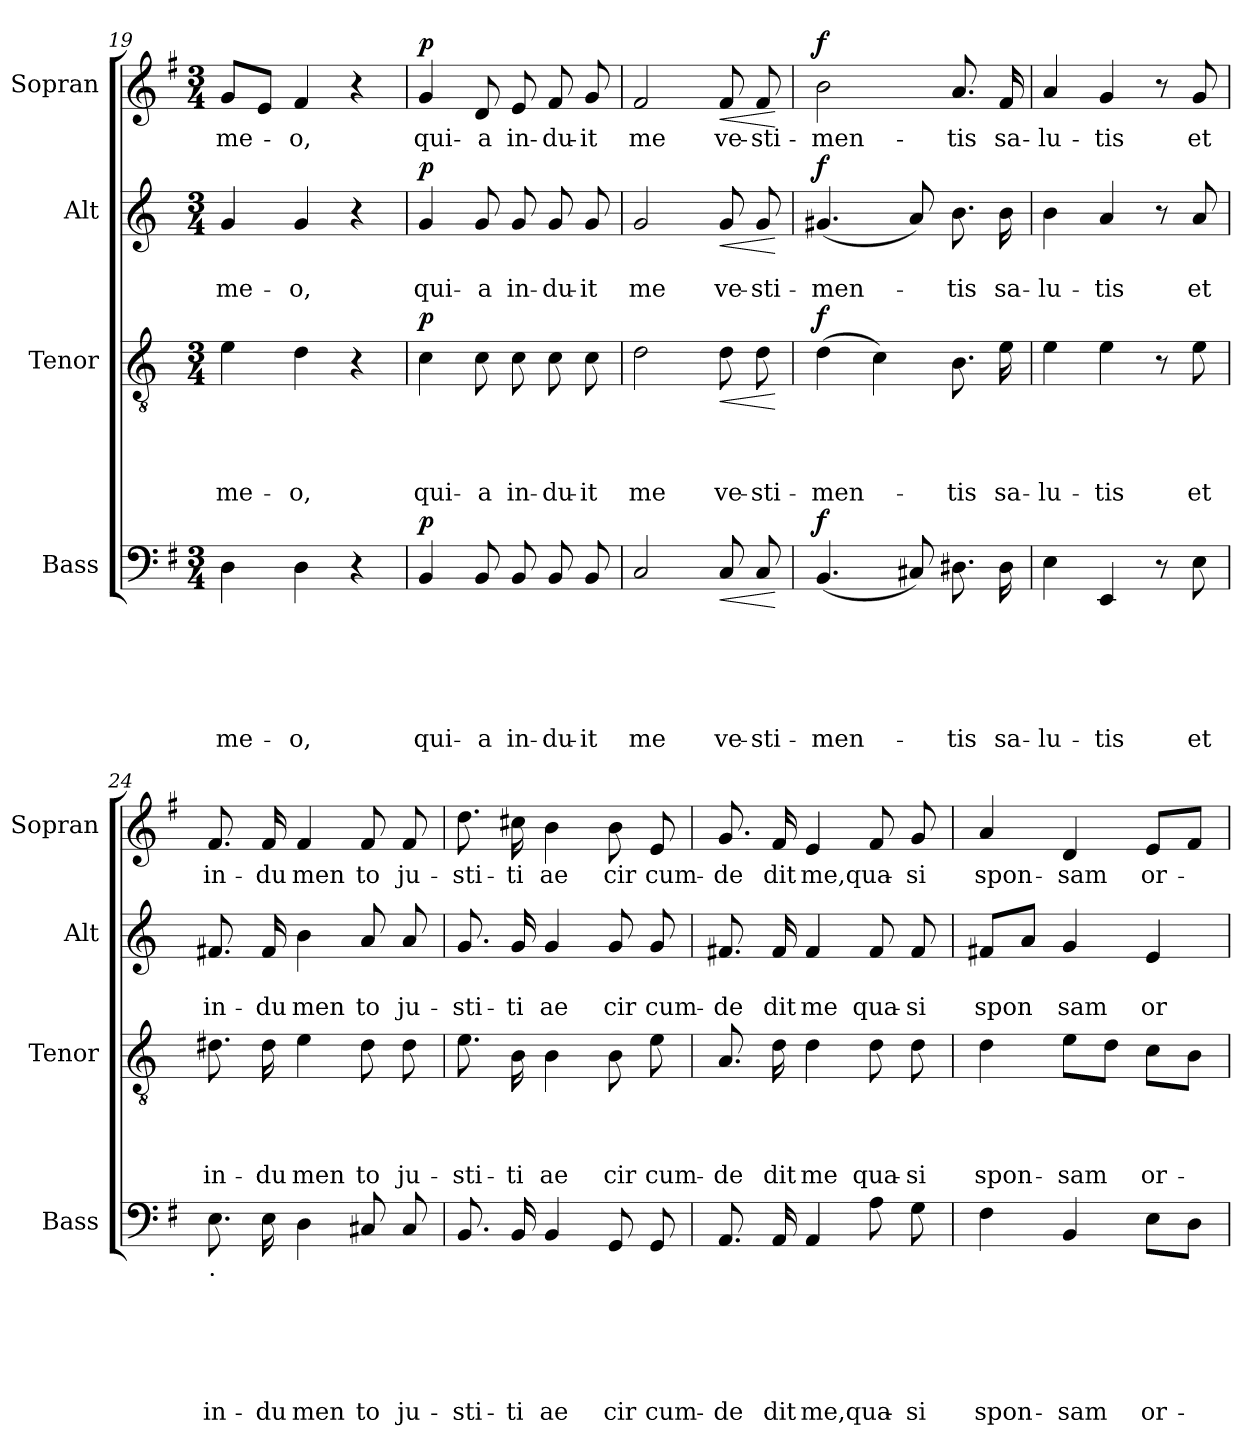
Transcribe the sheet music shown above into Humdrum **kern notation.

**kern	**text	**text	**text	**text	**text	**text	**dynam	**kern	**text	**text	**text	**text	**dynam	**kern	**text	**text	**dynam	**kern	**text	**dynam
*part4	*part4	*part4	*part4	*part4	*part4	*part4	*part4	*part3	*part3	*part3	*part3	*part3	*part3	*part2	*part2	*part2	*part2	*part1	*part1	*part1
*staff4	*staff4	*staff4	*staff4	*staff4	*staff4	*staff4	*staff4	*staff3	*staff3	*staff3	*staff3	*staff3	*staff3	*staff2	*staff2	*staff2	*staff2	*staff1	*staff1	*staff1
*I"Bass	*	*	*	*	*	*	*	*I"Tenor	*	*	*	*	*	*I"Alt	*	*	*	*I"Sopran	*	*
*I'Bass	*	*	*	*	*	*	*	*I'Tenor	*	*	*	*	*	*I'Alt	*	*	*	*I'Sopran	*	*
*clefF4	*	*	*	*	*	*	*	*clefGv2	*	*	*	*	*	*clefG2	*	*	*	*clefG2	*	*
*ITrd-3c-5	*	*	*	*	*	*	*	*	*	*	*	*	*	*	*	*	*	*ITrd-3c-5	*	*
*k[]	*	*	*	*	*	*	*	*k[]	*	*	*	*	*	*k[]	*	*	*	*k[]	*	*
*C:	*	*	*	*	*	*	*	*C:	*	*	*	*	*	*C:	*	*	*	*C:	*	*
*M3/4	*	*	*	*	*	*	*	*M3/4	*	*	*	*	*	*M3/4	*	*	*	*M3/4	*	*
=19	=19	=19	=19	=19	=19	=19	=19	=19	=19	=19	=19	=19	=19	=19	=19	=19	=19	=19	=19	=19
!	!	!	!	!	!	!LO:LY:b	!	!	!	!	!	!LO:LY:b	!	!	!	!LO:LY:b	!	!	!LO:LY:b	!
4G\	.	.	.	.	.	me-	.	4e\	.	.	.	me-	.	4g/	.	me-	.	8cc/L	me-	.
.	.	.	.	.	.	.	.	.	.	.	.	.	.	.	.	.	.	8a/J	.	.
!	!	!	!	!	!	!LO:LY:b	!	!	!	!	!	!LO:LY:b	!	!	!	!LO:LY:b	!	!	!LO:LY:b	!
4G\	.	.	.	.	.	-o,	.	4d\	.	.	.	-o,	.	4g/	.	-o,	.	4b/	-o,	.
4r	.	.	.	.	.	.	.	4r	.	.	.	.	.	4r	.	.	.	4r	.	.
=20	=20	=20	=20	=20	=20	=20	=20	=20	=20	=20	=20	=20	=20	=20	=20	=20	=20	=20	=20	=20
!	!	!	!	!	!	!LO:LY:b	!LO:DY:a	!	!	!	!	!LO:LY:b	!LO:DY:a	!	!	!LO:LY:b	!LO:DY:a	!	!LO:LY:b	!LO:DY:a
4E/	.	.	.	.	.	qui-	p	4c\	.	.	.	qui-	p	4g/	.	qui-	p	4cc/	qui-	p
!	!	!	!	!	!	!LO:LY:b	!	!	!	!	!	!LO:LY:b	!	!	!	!LO:LY:b	!	!	!LO:LY:b	!
8E/	.	.	.	.	.	-a	.	8c\	.	.	.	-a	.	8g/	.	-a	.	8g/	-a	.
!	!	!	!	!	!	!LO:LY:b	!	!	!	!	!	!LO:LY:b	!	!	!	!LO:LY:b	!	!	!LO:LY:b	!
8E/	.	.	.	.	.	in-	.	8c\	.	.	.	in-	.	8g/	.	in-	.	8a/	in-	.
!	!	!	!	!	!	!LO:LY:b	!	!	!	!	!	!LO:LY:b	!	!	!	!LO:LY:b	!	!	!LO:LY:b	!
8E/	.	.	.	.	.	-du-	.	8c\	.	.	.	-du-	.	8g/	.	-du-	.	8b/	-du-	.
!	!	!	!	!	!	!LO:LY:b	!	!	!	!	!	!LO:LY:b	!	!	!	!LO:LY:b	!	!	!LO:LY:b	!
8E/	.	.	.	.	.	-it	.	8c\	.	.	.	-it	.	8g/	.	-it	.	8cc/	-it	.
=21	=21	=21	=21	=21	=21	=21	=21	=21	=21	=21	=21	=21	=21	=21	=21	=21	=21	=21	=21	=21
!	!	!	!	!	!	!LO:LY:b	!	!	!	!	!	!LO:LY:b	!	!	!	!LO:LY:b	!	!	!LO:LY:b	!
2F/	.	.	.	.	.	me	.	2d\	.	.	.	me	.	2g/	.	me	.	2b/	me	.
!	!	!	!	!	!	!LO:LY:b	!LO:HP:b	!	!	!	!	!LO:LY:b	!LO:HP:b	!	!	!LO:LY:b	!LO:HP:b	!	!LO:LY:b	!LO:HP:b
8F/	.	.	.	.	.	ve-	<	8d\	.	.	.	ve-	<	8g/	.	ve-	<	8b/	ve-	<
!	!	!	!	!	!	!LO:LY:b	!	!	!	!	!	!LO:LY:b	!	!	!	!LO:LY:b	!	!	!LO:LY:b	!
8F/	.	.	.	.	.	-sti-	.	8d\	.	.	.	-sti-	.	8g/	.	-sti-	.	8b/	-sti-	.
.	.	.	.	.	.	.	[	.	.	.	.	.	[	.	.	.	[	.	.	[
=22	=22	=22	=22	=22	=22	=22	=22	=22	=22	=22	=22	=22	=22	=22	=22	=22	=22	=22	=22	=22
!	!	!	!	!	!	!LO:LY:b	!LO:DY:a	!	!	!	!	!LO:LY:b	!LO:DY:a	!	!	!LO:LY:b	!LO:DY:a	!	!LO:LY:b	!LO:DY:a
(4.E/	.	.	.	.	.	-men-	f	(>4d\	.	.	.	-men-	f	(<4.g#X/	.	-men-	f	2ee\	-men-	f
.	.	.	.	.	.	.	.	4c\)	.	.	.	.	.	.	.	.	.	.	.	.
8F#X/)	.	.	.	.	.	.	.	.	.	.	.	.	.	8a/)	.	.	.	.	.	.
!	!	!	!	!	!	!LO:LY:b	!	!	!	!	!	!LO:LY:b	!	!	!	!LO:LY:b	!	!	!LO:LY:b	!
8.G#X\	.	.	.	.	.	-tis	.	8.B\	.	.	.	-tis	.	8.b\	.	-tis	.	8.dd/	-tis	.
!	!	!	!	!	!	!LO:LY:b	!	!	!	!	!	!LO:LY:b	!	!	!	!LO:LY:b	!	!	!LO:LY:b	!
16G#\	.	.	.	.	.	sa-	.	16e\	.	.	.	sa-	.	16b\	.	sa-	.	16b/	sa-	.
=23	=23	=23	=23	=23	=23	=23	=23	=23	=23	=23	=23	=23	=23	=23	=23	=23	=23	=23	=23	=23
!	!	!	!	!	!	!LO:LY:b	!	!	!	!	!	!LO:LY:b	!	!	!	!LO:LY:b	!	!	!LO:LY:b	!
4A\	.	.	.	.	.	-lu-	.	4e\	.	.	.	-lu-	.	4b\	.	-lu-	.	4dd/	-lu-	.
!	!	!	!	!	!	!LO:LY:b	!	!	!	!	!	!LO:LY:b	!	!	!	!LO:LY:b	!	!	!LO:LY:b	!
4AA/	.	.	.	.	.	-tis	.	4e\	.	.	.	-tis	.	4a/	.	-tis	.	4cc/	-tis	.
8r	.	.	.	.	.	.	.	8r	.	.	.	.	.	8r	.	.	.	8r	.	.
!	!	!	!	!	!	!LO:LY:b	!	!	!	!	!	!LO:LY:b	!	!	!	!LO:LY:b	!	!	!LO:LY:b	!
8A\	.	.	.	.	.	et	.	8e\	.	.	.	et	.	8a/	.	et	.	8cc/	et	.
!!LO:LB:g=z
=24	=24	=24	=24	=24	=24	=24	=24	=24	=24	=24	=24	=24	=24	=24	=24	=24	=24	=24	=24	=24
!LO:TX:b:t=.	!	!	!	!	!	!	!	!	!	!	!	!	!	!	!	!	!	!	!	!
!	!	!	!	!	!	!LO:LY:b	!	!	!	!	!	!LO:LY:b	!	!	!	!LO:LY:b	!	!	!LO:LY:b	!
8.A\	.	.	.	.	.	in-	.	8.d#X\	.	.	.	in-	.	8.f#X/	.	in-	.	8.b/	in-	.
!	!	!	!	!	!	!LO:LY:b	!	!	!	!	!	!LO:LY:b	!	!	!	!LO:LY:b	!	!	!LO:LY:b	!
16A\	.	.	.	.	.	-du	.	16d#\	.	.	.	-du	.	16f#/	.	-du	.	16b/	-du	.
!	!	!	!	!	!	!LO:LY:b	!	!	!	!	!	!LO:LY:b	!	!	!	!LO:LY:b	!	!	!LO:LY:b	!
4G\	.	.	.	.	.	men	.	4e\	.	.	.	men	.	4b\	.	men	.	4b/	men	.
!	!	!	!	!	!	!LO:LY:b	!	!	!	!	!	!LO:LY:b	!	!	!	!LO:LY:b	!	!	!LO:LY:b	!
8F#X/	.	.	.	.	.	to	.	8d#\	.	.	.	to	.	8a/	.	to	.	8b/	to	.
!	!	!	!	!	!	!LO:LY:b	!	!	!	!	!	!LO:LY:b	!	!	!	!LO:LY:b	!	!	!LO:LY:b	!
8F#/	.	.	.	.	.	ju-	.	8d#\	.	.	.	ju-	.	8a/	.	ju-	.	8b/	ju-	.
=25	=25	=25	=25	=25	=25	=25	=25	=25	=25	=25	=25	=25	=25	=25	=25	=25	=25	=25	=25	=25
!	!	!	!	!	!	!LO:LY:b	!	!	!	!	!	!LO:LY:b	!	!	!	!LO:LY:b	!	!	!LO:LY:b	!
8.E/	.	.	.	.	.	-sti-	.	8.e\	.	.	.	-sti-	.	8.g/	.	-sti-	.	8.gg\	-sti-	.
!	!	!	!	!	!	!LO:LY:b	!	!	!	!	!	!LO:LY:b	!	!	!	!LO:LY:b	!	!	!LO:LY:b	!
16E/	.	.	.	.	.	-ti	.	16B\	.	.	.	-ti	.	16g/	.	-ti	.	16ff#X\	-ti	.
!	!	!	!	!	!	!LO:LY:b	!	!	!	!	!	!LO:LY:b	!	!	!	!LO:LY:b	!	!	!LO:LY:b	!
4E/	.	.	.	.	.	ae	.	4B\	.	.	.	ae	.	4g/	.	ae	.	4ee\	ae	.
!	!	!	!	!	!	!LO:LY:b	!	!	!	!	!	!LO:LY:b	!	!	!	!LO:LY:b	!	!	!LO:LY:b	!
8C/	.	.	.	.	.	cir	.	8B\	.	.	.	cir	.	8g/	.	cir	.	8ee\	cir	.
!	!	!	!	!	!	!LO:LY:b	!	!	!	!	!	!LO:LY:b	!	!	!	!LO:LY:b	!	!	!LO:LY:b	!
8C/	.	.	.	.	.	cum-	.	8e\	.	.	.	cum-	.	8g/	.	cum-	.	8a/	cum-	.
=26	=26	=26	=26	=26	=26	=26	=26	=26	=26	=26	=26	=26	=26	=26	=26	=26	=26	=26	=26	=26
!	!	!	!	!	!	!LO:LY:b	!	!	!	!	!	!LO:LY:b	!	!	!	!LO:LY:b	!	!	!LO:LY:b	!
8.D/	.	.	.	.	.	-de	.	8.A/	.	.	.	-de	.	8.f#X/	.	-de	.	8.cc/	-de	.
!	!	!	!	!	!	!LO:LY:b	!	!	!	!	!	!LO:LY:b	!	!	!	!LO:LY:b	!	!	!LO:LY:b	!
16D/	.	.	.	.	.	dit	.	16d\	.	.	.	dit	.	16f#/	.	dit	.	16b/	dit	.
!	!	!	!	!	!	!LO:LY:b	!	!	!	!	!	!LO:LY:b	!	!	!	!LO:LY:b	!	!	!LO:LY:b	!
4D/	.	.	.	.	.	me,qua-	.	4d\	.	.	.	me	.	4f#/	.	me	.	4a/	me,qua-	.
!	!	!	!	!	!	!	!	!	!	!	!	!LO:LY:b	!	!	!	!LO:LY:b	!	!	!	!
8d\	.	.	.	.	.	.	.	8d\	.	.	.	qua-	.	8f#/	.	qua-	.	8b/	.	.
!	!	!	!	!	!	!LO:LY:b	!	!	!	!	!	!LO:LY:b	!	!	!	!LO:LY:b	!	!	!LO:LY:b	!
8c\	.	.	.	.	.	-si	.	8d\	.	.	.	-si	.	8f#/	.	-si	.	8cc/	-si	.
=27	=27	=27	=27	=27	=27	=27	=27	=27	=27	=27	=27	=27	=27	=27	=27	=27	=27	=27	=27	=27
!	!	!	!	!	!	!LO:LY:b	!	!	!	!	!	!LO:LY:b	!	!	!	!LO:LY:b	!	!	!LO:LY:b	!
4B\	.	.	.	.	.	spon-	.	4d\	.	.	.	spon-	.	8f#X/L	.	spon	.	4dd/	spon-	.
.	.	.	.	.	.	.	.	.	.	.	.	.	.	8a/J	.	.	.	.	.	.
!	!	!	!	!	!	!LO:LY:b	!	!	!	!	!	!LO:LY:b	!	!	!	!LO:LY:b	!	!	!LO:LY:b	!
4E/	.	.	.	.	.	-sam	.	8e\L	.	.	.	-sam	.	4g/	.	sam	.	4g/	-sam	.
.	.	.	.	.	.	.	.	8d\J	.	.	.	.	.	.	.	.	.	.	.	.
!	!	!	!	!	!	!LO:LY:b	!	!	!	!	!	!LO:LY:b	!	!	!	!LO:LY:b	!	!	!LO:LY:b	!
8A\L	.	.	.	.	.	or-	.	8c\L	.	.	.	or-	.	4e/	.	or-	.	8a/L	or-	.
8G\J	.	.	.	.	.	.	.	8B\J	.	.	.	.	.	.	.	.	.	8b/J	.	.
=	=	=	=	=	=	=	=	=	=	=	=	=	=	=	=	=	=	=	=	=
*-	*-	*-	*-	*-	*-	*-	*-	*-	*-	*-	*-	*-	*-	*-	*-	*-	*-	*-	*-	*-
